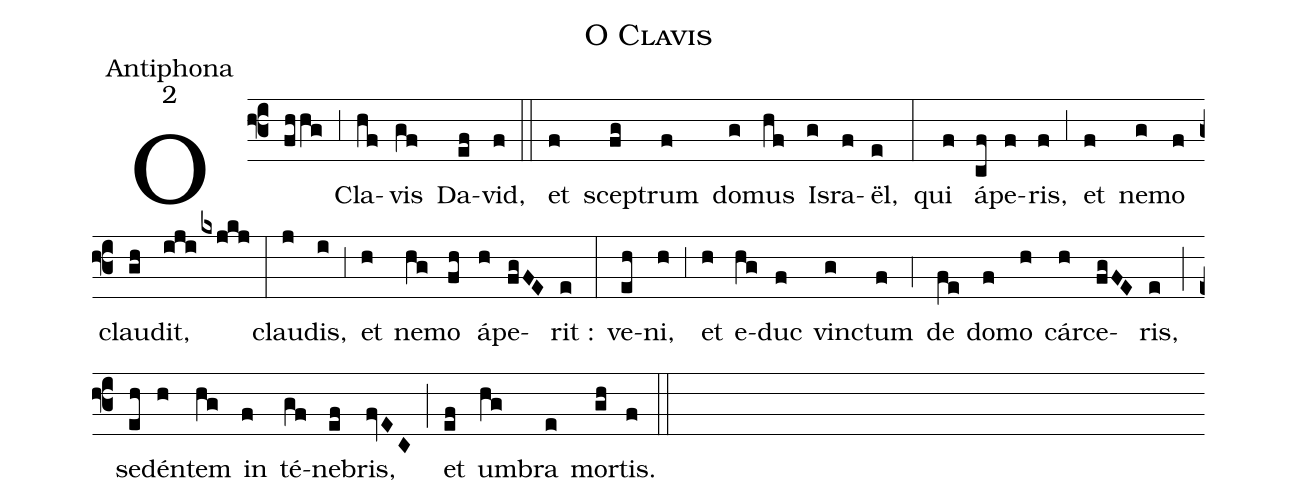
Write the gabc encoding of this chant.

name:O Clavis;
office-part:Antiphona;
mode:2;
%%
(f3)O(fhhg) (,3) Cla(hf)vis(gf) Da(ef)vid,(f) (::)
et(f) scep(fg)trum(f) do(g)mus(hf) Is(g)ra(f)ël,(e) (:)
qui(f) á(cf)pe(f)ris,(f) (,3) et(f) ne(g)mo(f) clau(gh)dit,(iji/kxjkj) (:)
clau(j)dis,(i) (,3) et(h) ne(hg)mo(fh) á(h)pe(fgFE)rit :(e) (:)
ve(eh)ni,(h) (,3) et(h) e(hg)duc(f) vin(g)ctum(f) (,4) de(fe) do(f)mo(h) cár(h)ce(fgFE)ris,(e) (;)
se(eh)dén(h)tem(hg) in(f) té(gf)ne(ef)bris,(fvEC) (;)
et(ef) um(hg)bra(e) mor(gh)tis.(f) (::)
